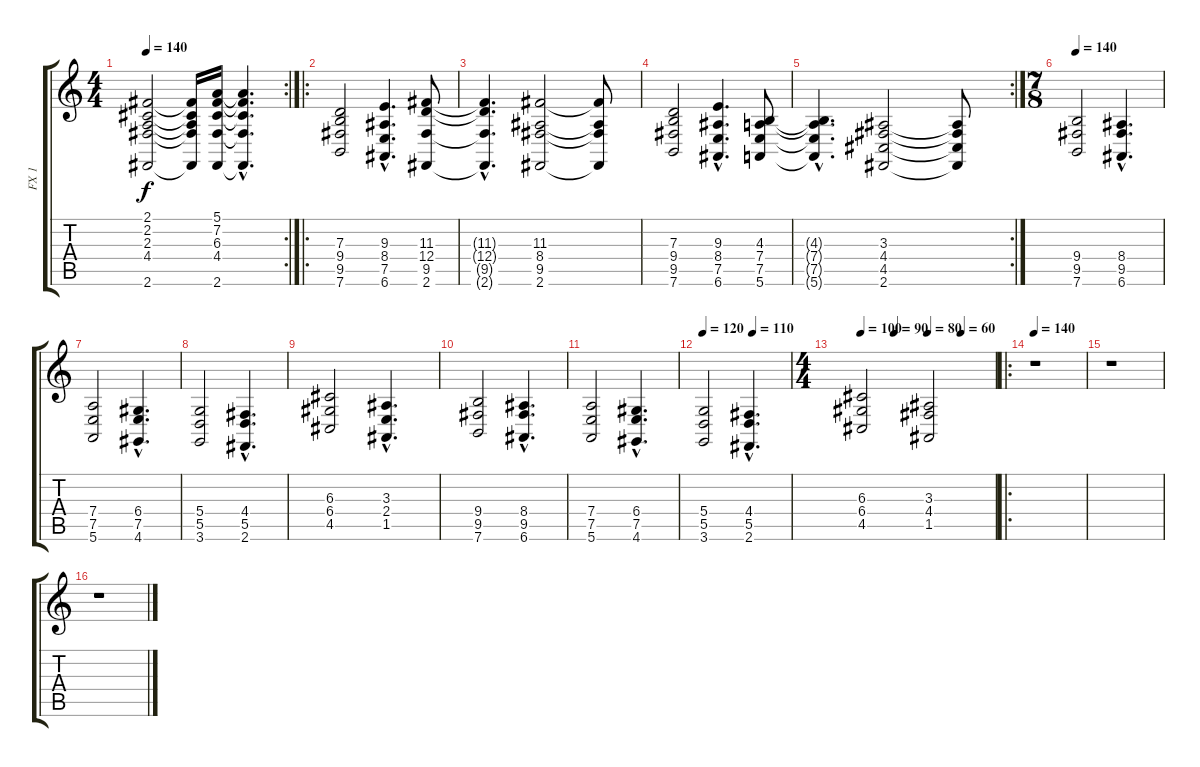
\track ("FX 1" "FX 1") {instrument fx1rain}
\staff {score tabs}
\tuning (E4 B3 G3 D3 A2 E2) {hide}
\rc 2
\ts (4 4)
\tempo 140
\clef g2
\ks c
(2.1 2.2 2.3 4.4 2.6).2{dy f} (2.1{t} 2.2{t} 2.3{t} 4.4{t} 2.6{t}).16 (5.1 7.2 6.3 4.4 2.6).16 (5.1{hac t} 7.2{hac t} 6.3{hac t} 4.4{hac t} 2.6{hac t}).4{d} |
\ro
(7.3 9.4 9.5 7.6).2 (9.3{hac} 8.4{hac} 7.5{hac} 6.6{hac}).4{d} (11.3 12.4 9.5 2.6).8 |
(11.3{hac t} 12.4{hac t} 9.5{hac t} 2.6{hac t}).4{d} (11.3 8.4 9.5 2.6).2 (11.3{t} 8.4{t} 9.5{t} 2.6{t}).8 |
(7.3 9.4 9.5 7.6).2 (9.3{hac} 8.4{hac} 7.5{hac} 6.6{hac}).4{d} (4.3 7.4 7.5 5.6).8 |
\rc 2
(4.3{hac t} 7.4{hac t} 7.5{hac t} 5.6{hac t}).4{d} (3.3 4.4 4.5 2.6).2 (3.3{t} 4.4{t} 4.5{t} 2.6{t}).8 |
\ts (7 8)
\tempo 140
(9.4 9.5 7.6).2 (8.4{hac} 9.5{hac} 6.6{hac}).4{d} |
(7.4 7.5 5.6).2 (6.4{hac} 7.5{hac} 4.6{hac}).4{d} |
(5.4 5.5 3.6).2 (4.4{hac} 5.5{hac} 2.6{hac}).4{d} |
(6.3 6.4 4.5).2 (3.3{hac} 2.4{hac} 1.5{hac}).4{d} |
(9.4 9.5 7.6).2 (8.4{hac} 9.5{hac} 6.6{hac}).4{d} |
(7.4 7.5 5.6).2 (6.4{hac} 7.5{hac} 4.6{hac}).4{d} |
\tempo 120
\tempo (110 0.5714285714285714)
(5.4 5.5 3.6).2 (4.4{hac} 5.5{hac} 2.6{hac}).4{d} |
\ts (4 4)
\tempo 100
\tempo (90 0.25)
\tempo (80 0.5)
\tempo (60 0.75)
(6.3 6.4 4.5).2 (3.3 4.4 1.5).2 |
\ro
\tempo 140
r.1 |
r.1 |
r.1
